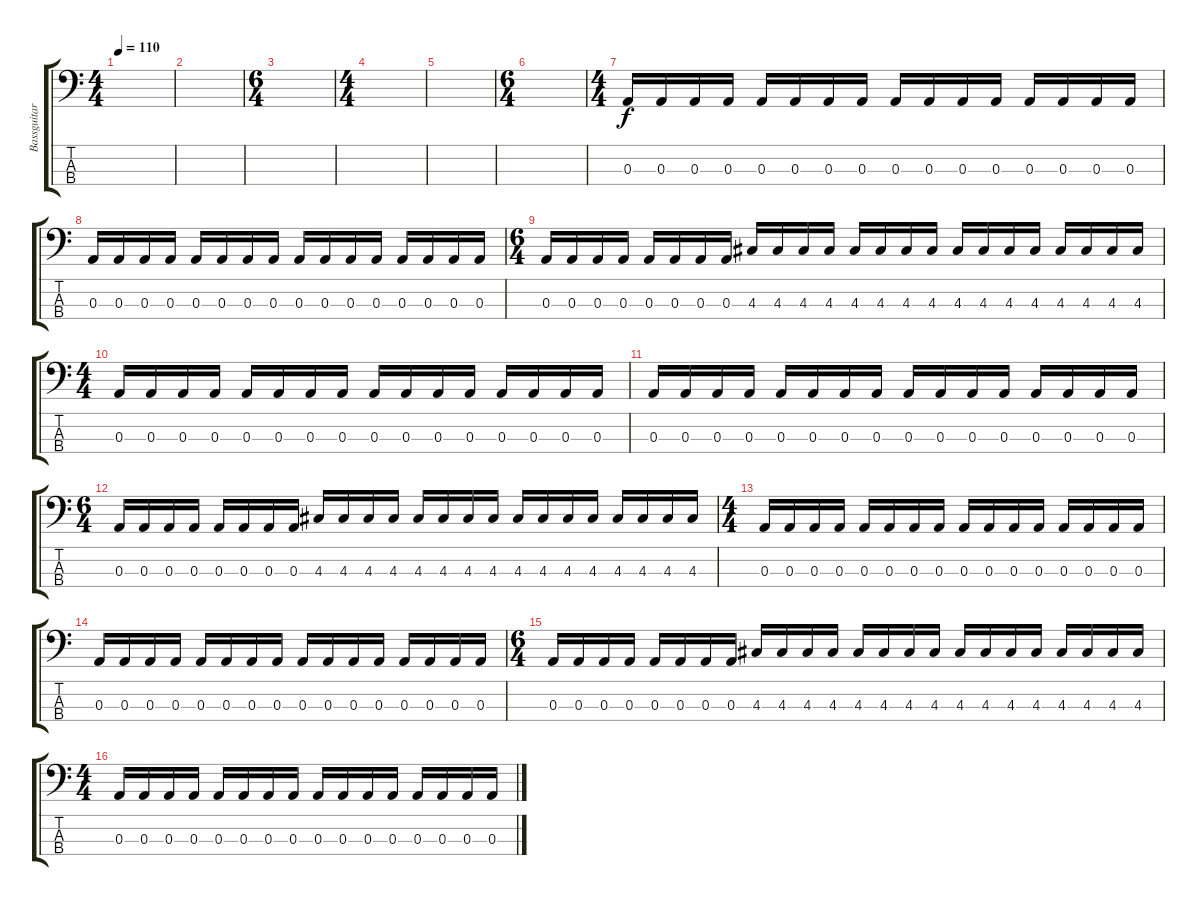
\track ("Bassguitar" "Bassguitar") {instrument electricbassfinger}
\staff {score tabs}
\tuning (G2 D2 A1 E1) {hide}
\ts (4 4)
\tempo 110
\tempo 147
\tempo 110
\clef f4
\ks c
|
|
\ts (6 4)
|
\ts (4 4)
|
|
\ts (6 4)
|
\ts (4 4)
0.3.16 0.3.16 0.3.16 0.3.16 0.3.16 0.3.16 0.3.16 0.3.16 0.3.16 0.3.16 0.3.16 0.3.16 0.3.16 0.3.16 0.3.16 0.3.16 |
0.3.16 0.3.16 0.3.16 0.3.16 0.3.16 0.3.16 0.3.16 0.3.16 0.3.16 0.3.16 0.3.16 0.3.16 0.3.16 0.3.16 0.3.16 0.3.16 |
\ts (6 4)
0.3.16 0.3.16 0.3.16 0.3.16 0.3.16 0.3.16 0.3.16 0.3.16 4.3.16 4.3.16 4.3.16 4.3.16 4.3.16 4.3.16 4.3.16 4.3.16 4.3.16 4.3.16 4.3.16 4.3.16 4.3.16 4.3.16 4.3.16 4.3.16 |
\ts (4 4)
0.3.16 0.3.16 0.3.16 0.3.16 0.3.16 0.3.16 0.3.16 0.3.16 0.3.16 0.3.16 0.3.16 0.3.16 0.3.16 0.3.16 0.3.16 0.3.16 |
0.3.16 0.3.16 0.3.16 0.3.16 0.3.16 0.3.16 0.3.16 0.3.16 0.3.16 0.3.16 0.3.16 0.3.16 0.3.16 0.3.16 0.3.16 0.3.16 |
\ts (6 4)
0.3.16 0.3.16 0.3.16 0.3.16 0.3.16 0.3.16 0.3.16 0.3.16 4.3.16 4.3.16 4.3.16 4.3.16 4.3.16 4.3.16 4.3.16 4.3.16 4.3.16 4.3.16 4.3.16 4.3.16 4.3.16 4.3.16 4.3.16 4.3.16 |
\ts (4 4)
0.3.16 0.3.16 0.3.16 0.3.16 0.3.16 0.3.16 0.3.16 0.3.16 0.3.16 0.3.16 0.3.16 0.3.16 0.3.16 0.3.16 0.3.16 0.3.16 |
0.3.16 0.3.16 0.3.16 0.3.16 0.3.16 0.3.16 0.3.16 0.3.16 0.3.16 0.3.16 0.3.16 0.3.16 0.3.16 0.3.16 0.3.16 0.3.16 |
\ts (6 4)
0.3.16 0.3.16 0.3.16 0.3.16 0.3.16 0.3.16 0.3.16 0.3.16 4.3.16 4.3.16 4.3.16 4.3.16 4.3.16 4.3.16 4.3.16 4.3.16 4.3.16 4.3.16 4.3.16 4.3.16 4.3.16 4.3.16 4.3.16 4.3.16 |
\ts (4 4)
0.3.16 0.3.16 0.3.16 0.3.16 0.3.16 0.3.16 0.3.16 0.3.16 0.3.16 0.3.16 0.3.16 0.3.16 0.3.16 0.3.16 0.3.16 0.3.16
